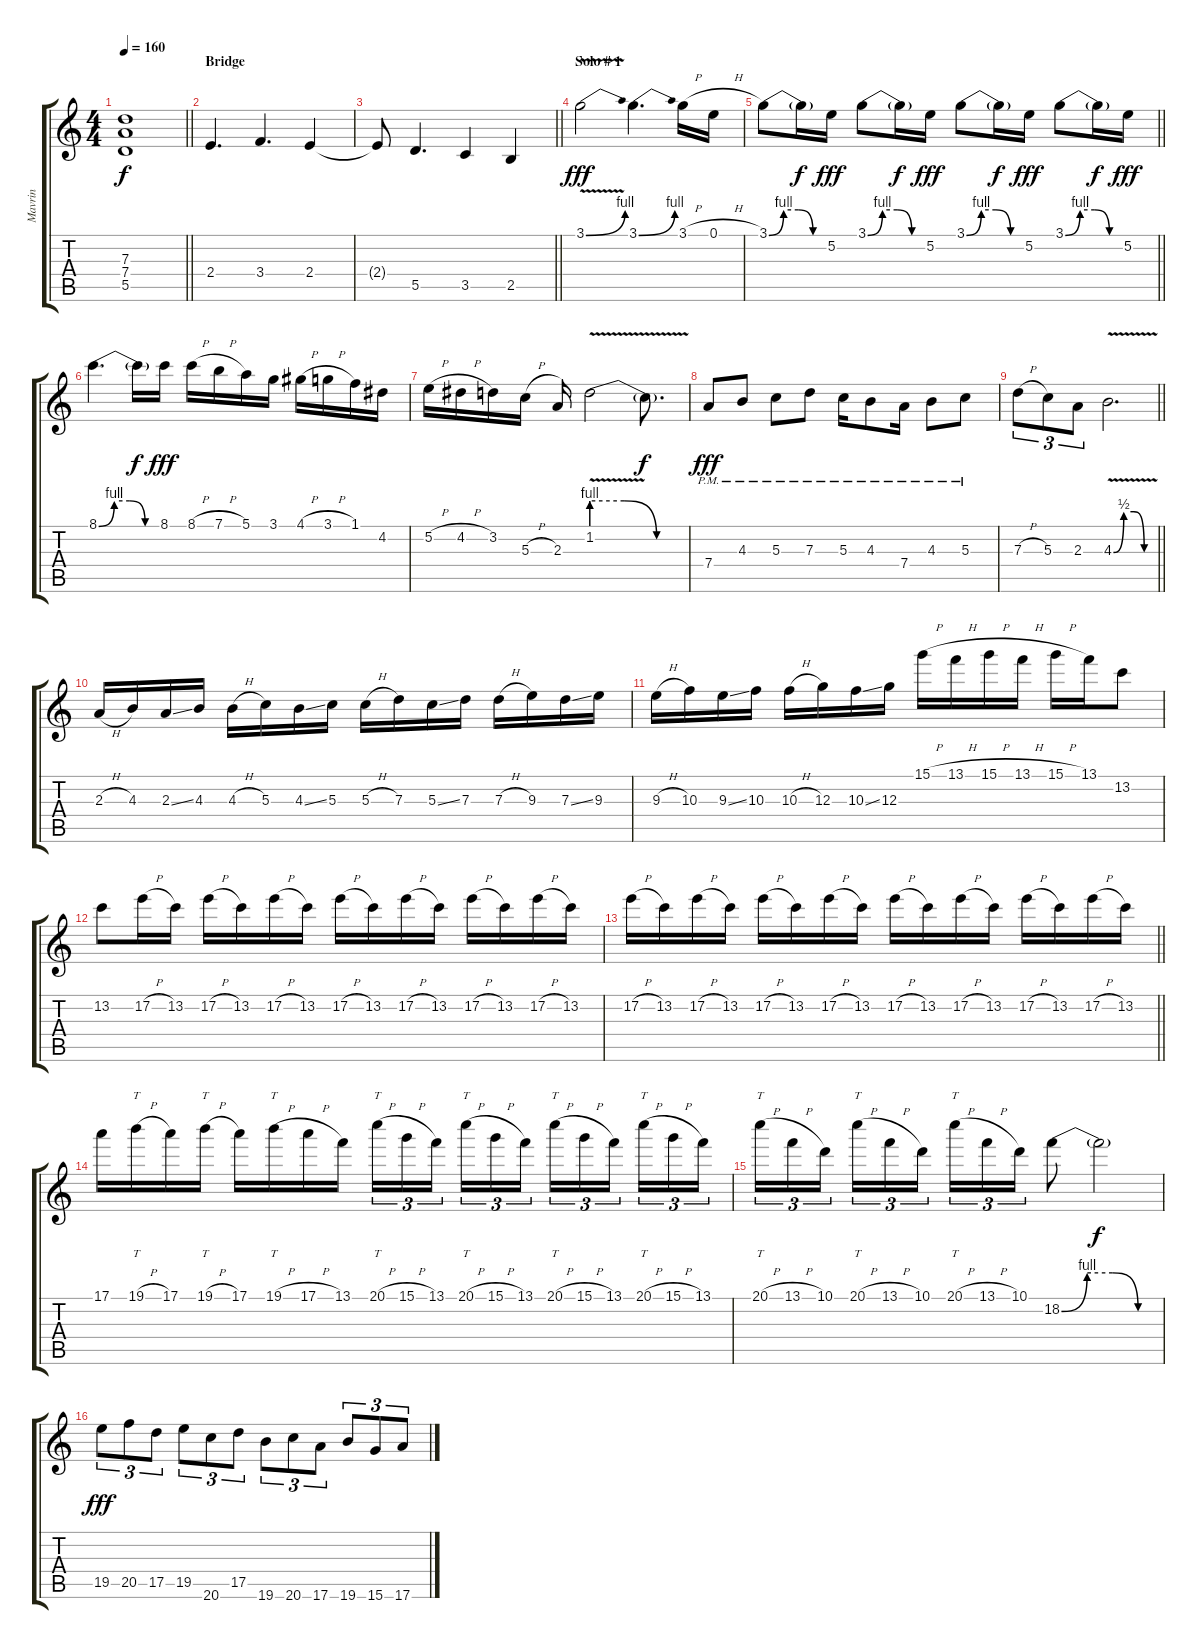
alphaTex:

\track ("Mavrin" "Mavrin") {instrument acousticguitarnylon}
\staff {score tabs}
\tuning (E4 B3 G3 D3 A2 E2) {hide}
\ts (4 4)
\tempo 160
\clef g2
\barLineRight lightlight
\ks c
(7.3{t} 7.4{t} 5.5{t}).1{dy f} |
\section ("" "Bridge")
2.4.4{d} 3.4.4{d} 2.4.4 |
\barLineRight lightlight
2.4{t}.8 5.5.4{d} 3.5.4 2.5.4 |
\section ("" "Solo # 1")
3.1{be (bend 0 0 60 4) v}.2{dy fff volume 16 balance 6 instrument overdrivenguitar} 3.1{be (bend 0 0 60 4)}.4{d} 3.1{h}.16 0.1{h}.16 |
\barLineRight lightlight
3.1{be (custom 0 0 15 4 30 4 45 0 60 0)}.8 3.1{t}.16{dy f} 5.2.16{dy fff} 3.1{be (custom 0 0 15 4 30 4 45 0 60 0)}.8 3.1{t}.16{dy f} 5.2.16{dy fff} 3.1{be (custom 0 0 15 4 30 4 45 0 60 0)}.8 3.1{t}.16{dy f} 5.2.16{dy fff} 3.1{be (custom 0 0 15 4 30 4 45 0 60 0)}.8 3.1{t}.16{dy f} 5.2.16{dy fff} |
8.1{be (custom 0 0 15 4 30 4 45 0 60 0)}.4{d} 8.1{t}.16{dy f} 8.1.16{dy fff} 8.1{h}.16 7.1{h}.16 5.1.16 3.1.16 4.1{h}.16 3.1{h}.16 1.1.16 4.2.16 |
5.2{h}.16 4.2{h}.16 3.2.16 5.3{h}.16 2.3.16 1.2{be (custom 0 4 20 4 40 0 60 0) v}.2 1.2{t}.8{d dy f} |
7.4{pm}.8{dy fff} 4.3{pm}.8 5.3{pm}.8 7.3{pm}.8 5.3{pm}.16 4.3{pm}.8 7.4{pm}.16 4.3{pm}.8 5.3{pm}.8 |
\barLineRight lightlight
7.3{h}.8{tu (3 2)} 5.3.8{tu (3 2)} 2.3.8{tu (3 2)} 4.3{be (custom 0 0 15 2 30 2 45 0 60 0) v}.2{d} |
2.3{h}.16 4.3.16 2.3{ss}.16 4.3.16 4.3{h}.16 5.3.16 4.3{ss}.16 5.3.16 5.3{h}.16 7.3.16 5.3{ss}.16 7.3.16 7.3{h}.16 9.3.16 7.3{ss}.16 9.3.16 |
9.3{h}.16 10.3.16 9.3{ss}.16 10.3.16 10.3{h}.16 12.3.16 10.3{ss}.16 12.3.16 15.1{h}.16 13.1{h}.16 15.1{h}.16 13.1{h}.16 15.1{h}.16 13.1.16 13.2.8 |
13.2.8 17.2{h}.16 13.2.16 17.2{h}.16 13.2.16 17.2{h}.16 13.2.16 17.2{h}.16 13.2.16 17.2{h}.16 13.2.16 17.2{h}.16 13.2.16 17.2{h}.16 13.2.16 |
\barLineRight lightlight
17.2{h}.16 13.2.16 17.2{h}.16 13.2.16 17.2{h}.16 13.2.16 17.2{h}.16 13.2.16 17.2{h}.16 13.2.16 17.2{h}.16 13.2.16 17.2{h}.16 13.2.16 17.2{h}.16 13.2.16 |
17.1.16 19.1{h}.16{tt} 17.1.16 19.1{h}.16{tt} 17.1.16 19.1{h}.16{tt} 17.1{h}.16 13.1.16 20.1{h}.16{tt tu (3 2)} 15.1{h}.16{tu (3 2)} 13.1.16{tu (3 2) beam splitsecondary} 20.1{h}.16{tt tu (3 2)} 15.1{h}.16{tu (3 2)} 13.1.16{tu (3 2)} 20.1{h}.16{tt tu (3 2)} 15.1{h}.16{tu (3 2)} 13.1.16{tu (3 2) beam splitsecondary} 20.1{h}.16{tt tu (3 2)} 15.1{h}.16{tu (3 2)} 13.1.16{tu (3 2)} |
20.1{h}.16{tt tu (3 2)} 13.1{h}.16{tu (3 2)} 10.1.16{tu (3 2) beam splitsecondary} 20.1{h}.16{tt tu (3 2)} 13.1{h}.16{tu (3 2)} 10.1.16{tu (3 2)} 20.1{h}.16{tt tu (3 2)} 13.1{h}.16{tu (3 2)} 10.1.16{tu (3 2)} 18.2{be (custom 0 0 15 4 30 4 45 0 60 0)}.8 18.2{t}.2{dy f} |
19.5.8{tu (3 2) dy fff} 20.5.8{tu (3 2)} 17.5.8{tu (3 2)} 19.5.8{tu (3 2)} 20.6.8{tu (3 2)} 17.5.8{tu (3 2)} 19.6.8{tu (3 2)} 20.6.8{tu (3 2)} 17.6.8{tu (3 2)} 19.6.8{tu (3 2)} 15.6.8{tu (3 2)} 17.6.8{tu (3 2)}
